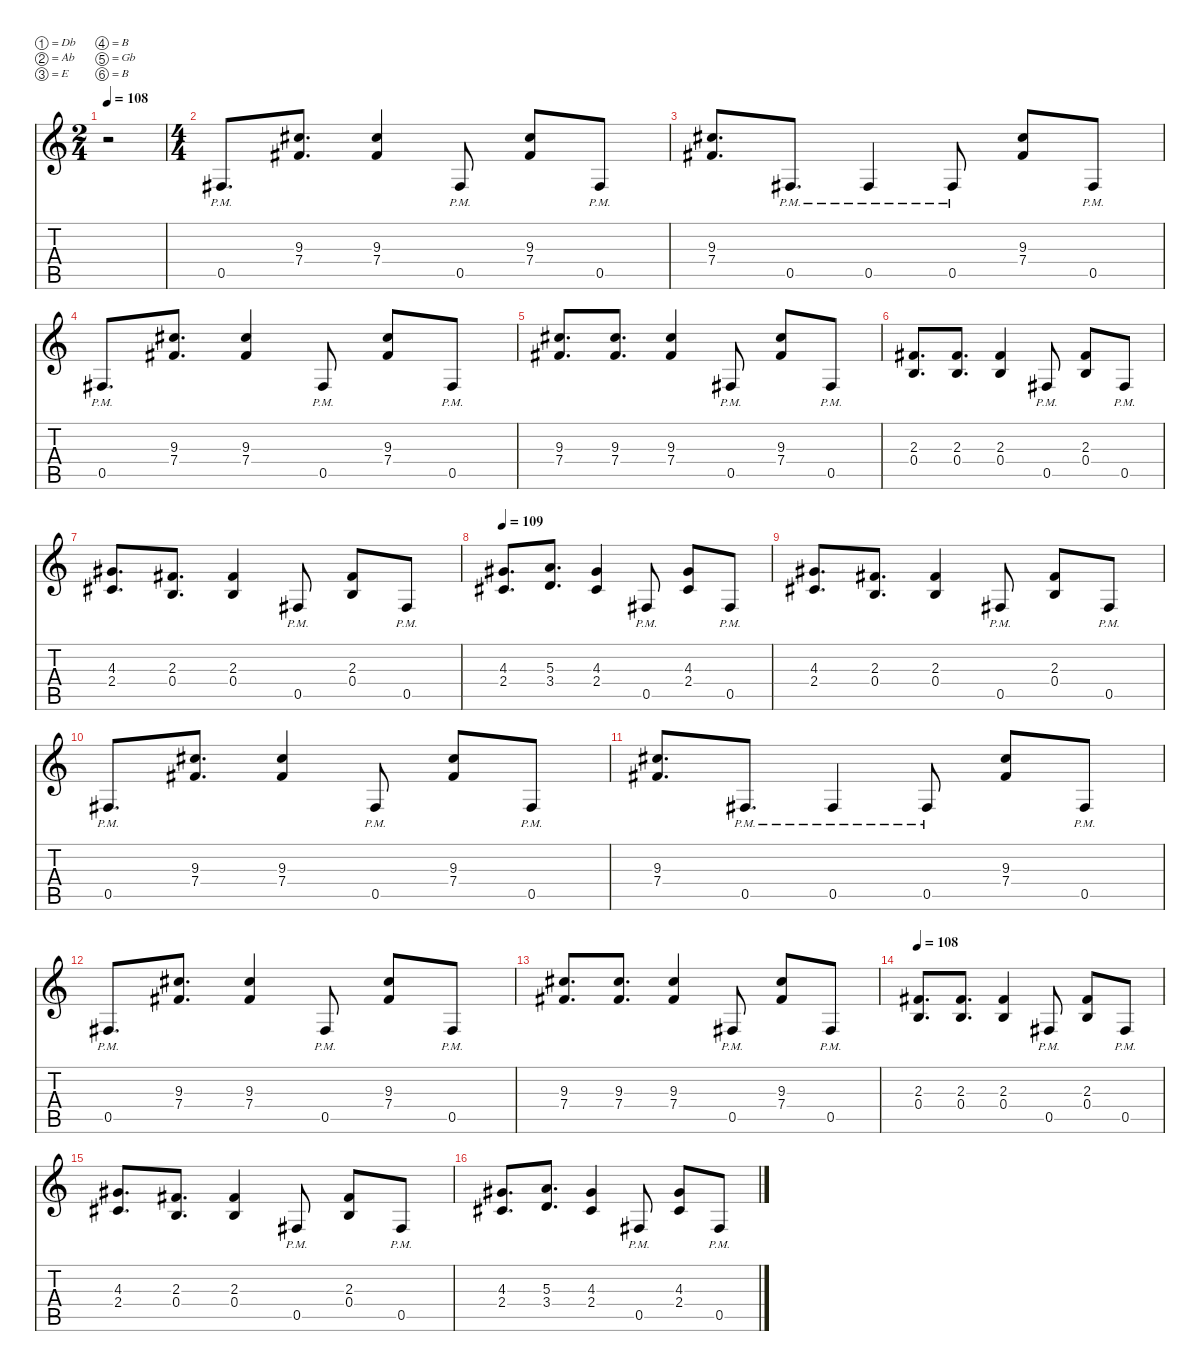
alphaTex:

\defaultSystemsLayout 4
\hideDynamics
\bracketExtendMode nobrackets
\singleTrackTrackNamePolicy hidden
\multiTrackTrackNamePolicy hidden
\firstSystemTrackNameMode fullname
\firstSystemTrackNameOrientation horizontal
\otherSystemsTrackNameOrientation horizontal
\track ("Guitar II [Mike Gallagher]" "dist.guit.") {instrument distortionguitar}
\staff {score tabs}
\tuning (Db4 Ab3 E3 B2 Gb2 B1)
\ts (2 4)
\beaming (8 2 2)
\tempo 108
\clef g2
\ks c
r.2{dy f instrument distortionguitar beam Down} |
\ts (4 4)
\beaming (8 2 2 2 2)
0.5{pm acc #}.8{d beam Up} (9.3{acc #} 7.4{acc #}).8{d beam Up} (9.3{acc #} 7.4{acc #}).4{beam Up} 0.5{pm acc #}.8{beam Up} (9.3{acc #} 7.4{acc #}).8{beam Up} 0.5{pm acc #}.8{beam Up} |
(9.3{acc #} 7.4{acc #}).8{d beam Up} 0.5{pm acc #}.8{d beam Up} 0.5{pm acc #}.4{beam Up} 0.5{pm acc #}.8{beam Up} (9.3{acc #} 7.4{acc #}).8{beam Up} 0.5{pm acc #}.8{beam Up} |
0.5{pm acc #}.8{d beam Up} (9.3{acc #} 7.4{acc #}).8{d beam Up} (9.3{acc #} 7.4{acc #}).4{beam Up} 0.5{pm acc #}.8{beam Up} (9.3{acc #} 7.4{acc #}).8{beam Up} 0.5{pm acc #}.8{beam Up} |
(9.3{acc #} 7.4{acc #}).8{d beam Up} (9.3{acc #} 7.4{acc #}).8{d beam Up} (9.3{acc #} 7.4{acc #}).4{beam Up} 0.5{pm acc #}.8{beam Up} (9.3{acc #} 7.4{acc #}).8{beam Up} 0.5{pm acc #}.8{beam Up} |
(2.3{acc #} 0.4).8{d beam Up} (2.3{acc #} 0.4).8{d beam Up} (2.3{acc #} 0.4).4{beam Up} 0.5{pm acc #}.8{beam Up} (2.3{acc #} 0.4).8{beam Up} 0.5{pm acc #}.8{beam Up} |
(4.3{acc #} 2.4{acc #}).8{d beam Up} (2.3{acc #} 0.4).8{d beam Up} (2.3{acc #} 0.4).4{beam Up} 0.5{pm acc #}.8{beam Up} (2.3{acc #} 0.4).8{beam Up} 0.5{pm acc #}.8{beam Up} |
\tempo 109
(4.3{acc #} 2.4{acc #}).8{d beam Up} (5.3 3.4).8{d beam Up} (4.3{acc #} 2.4{acc #}).4{beam Up} 0.5{pm acc #}.8{beam Up} (4.3{acc #} 2.4{acc #}).8{beam Up} 0.5{pm acc #}.8{beam Up} |
(4.3{acc #} 2.4{acc #}).8{d beam Up} (2.3{acc #} 0.4).8{d beam Up} (2.3{acc #} 0.4).4{beam Up} 0.5{pm acc #}.8{beam Up} (2.3{acc #} 0.4).8{beam Up} 0.5{pm acc #}.8{beam Up} |
0.5{pm acc #}.8{d beam Up} (9.3{acc #} 7.4{acc #}).8{d beam Up} (9.3{acc #} 7.4{acc #}).4{beam Up} 0.5{pm acc #}.8{beam Up} (9.3{acc #} 7.4{acc #}).8{beam Up} 0.5{pm acc #}.8{beam Up} |
(9.3{acc #} 7.4{acc #}).8{d beam Up} 0.5{pm acc #}.8{d beam Up} 0.5{pm acc #}.4{beam Up} 0.5{pm acc #}.8{beam Up} (9.3{acc #} 7.4{acc #}).8{beam Up} 0.5{pm acc #}.8{beam Up} |
0.5{pm acc #}.8{d beam Up} (9.3{acc #} 7.4{acc #}).8{d beam Up} (9.3{acc #} 7.4{acc #}).4{beam Up} 0.5{pm acc #}.8{beam Up} (9.3{acc #} 7.4{acc #}).8{beam Up} 0.5{pm acc #}.8{beam Up} |
(9.3{acc #} 7.4{acc #}).8{d beam Up} (9.3{acc #} 7.4{acc #}).8{d beam Up} (9.3{acc #} 7.4{acc #}).4{beam Up} 0.5{pm acc #}.8{beam Up} (9.3{acc #} 7.4{acc #}).8{beam Up} 0.5{pm acc #}.8{beam Up} |
\tempo 108
(2.3{acc #} 0.4).8{d beam Up} (2.3{acc #} 0.4).8{d beam Up} (2.3{acc #} 0.4).4{beam Up} 0.5{pm acc #}.8{beam Up} (2.3{acc #} 0.4).8{beam Up} 0.5{pm acc #}.8{beam Up} |
(4.3{acc #} 2.4{acc #}).8{d beam Up} (2.3{acc #} 0.4).8{d beam Up} (2.3{acc #} 0.4).4{beam Up} 0.5{pm acc #}.8{beam Up} (2.3{acc #} 0.4).8{beam Up} 0.5{pm acc #}.8{beam Up} |
(4.3{acc #} 2.4{acc #}).8{d beam Up} (5.3 3.4).8{d beam Up} (4.3{acc #} 2.4{acc #}).4{beam Up} 0.5{pm acc #}.8{beam Up} (4.3{acc #} 2.4{acc #}).8{beam Up} 0.5{pm acc #}.8{beam Up}
